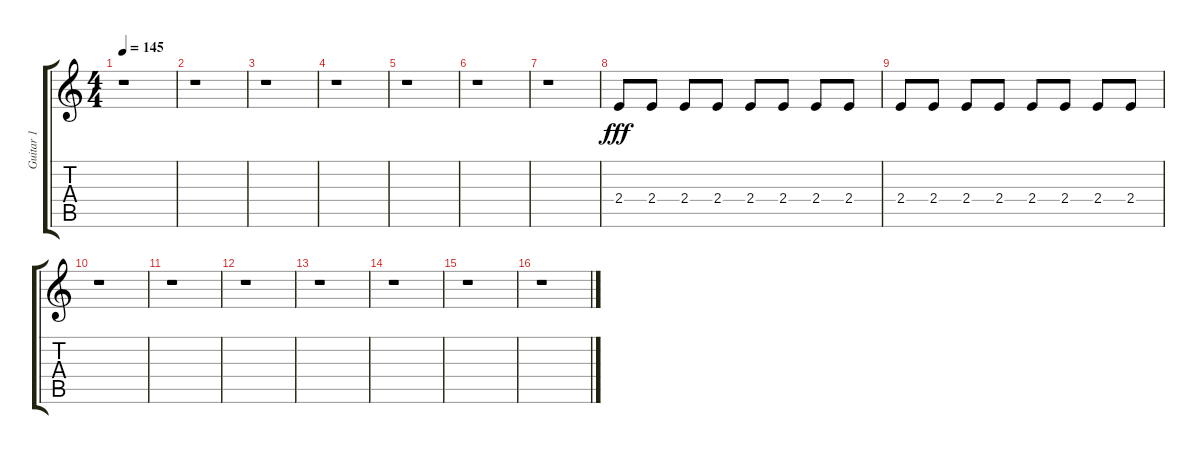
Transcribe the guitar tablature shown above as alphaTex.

\track ("Guitar 1" "Guitar 1") {instrument overdrivenguitar}
\staff {score tabs}
\tuning (E4 B3 G3 D3 A2 E2) {hide}
\ts (4 4)
\tempo 145
\clef g2
\ks c
r.1{dy fff} |
r.1 |
r.1 |
r.1 |
r.1 |
r.1 |
r.1 |
2.4.8 2.4.8 2.4.8 2.4.8 2.4.8 2.4.8 2.4.8 2.4.8 |
2.4.8 2.4.8 2.4.8 2.4.8 2.4.8 2.4.8 2.4.8 2.4.8 |
r.1 |
r.1 |
r.1 |
r.1 |
r.1 |
r.1 |
r.1
